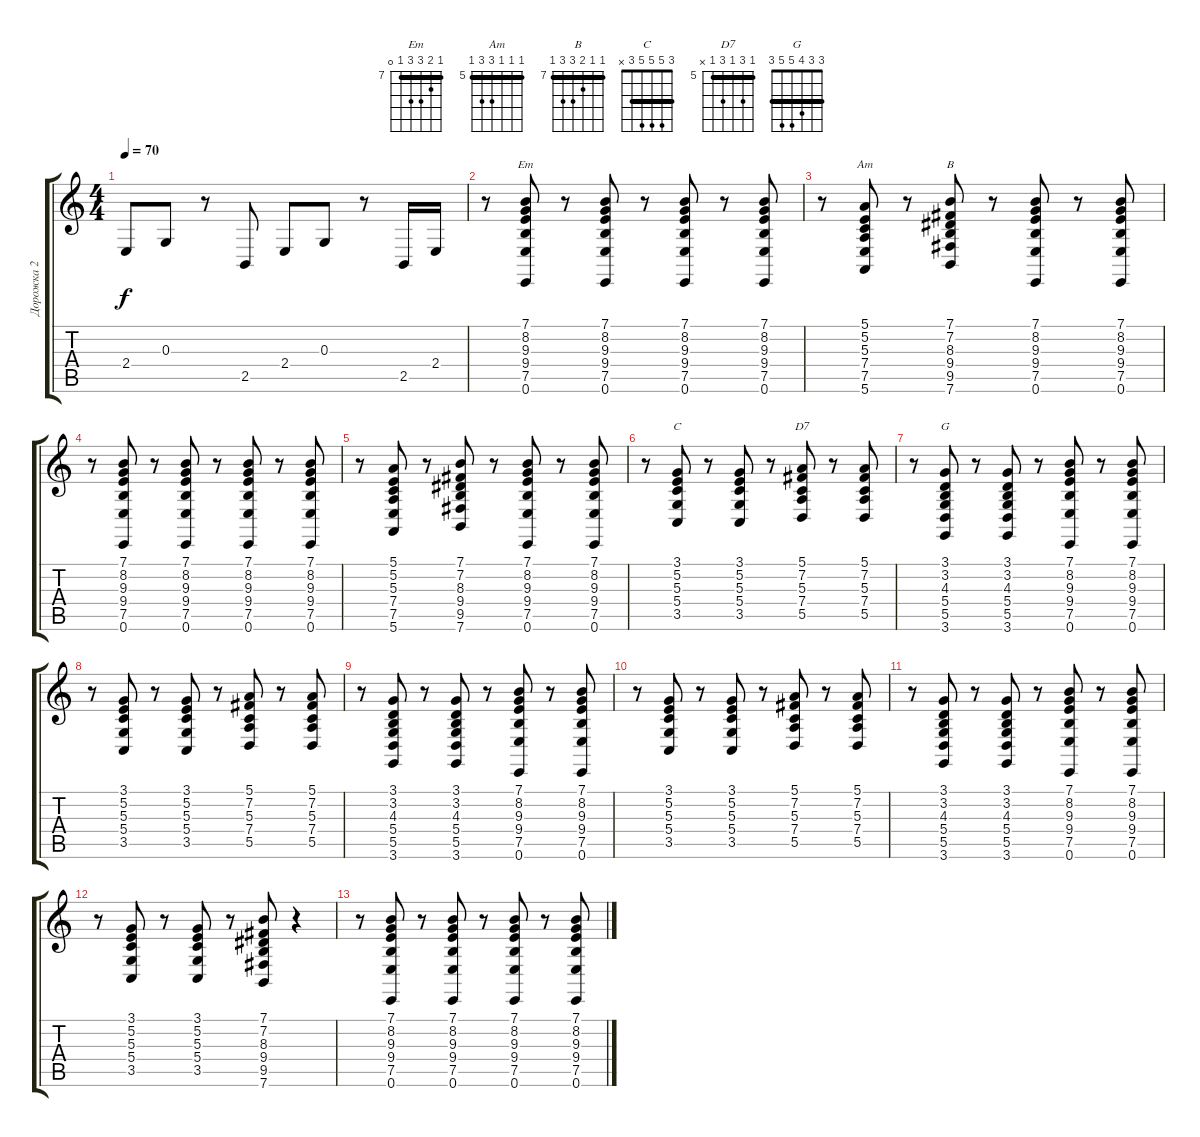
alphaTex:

\track ("Дорожка 2" "Дорожка 2") {instrument acousticgrandpiano}
\staff {score tabs}
\tuning (E4 B3 G3 D3 A2 E2) {hide}
\chord ("Em" 7 8 9 9 7 0) {firstfret 7 barre 7}
\chord ("Am" 5 5 5 7 7 5) {firstfret 5 barre 5}
\chord ("B" 7 7 8 9 9 7) {firstfret 7 barre 7}
\chord ("C" 3 5 5 5 3 x) {barre 3}
\chord ("D7" 5 7 5 7 5 x) {firstfret 5 barre 5}
\chord ("G" 3 3 4 5 5 3) {barre 3}
\ts (4 4)
\tempo 70
\clef g2
\ks c
2.4.8{dy f instrument acousticgrandpiano} 0.3.8 r.8 2.5.8 2.4.8 0.3.8 r.8 2.5.16 2.4.16 |
r.8 (7.1 8.2 9.3 9.4 7.5 0.6).8{ch "Em"} r.8 (7.1 8.2 9.3 9.4 7.5 0.6).8 r.8 (7.1 8.2 9.3 9.4 7.5 0.6).8 r.8 (7.1 8.2 9.3 9.4 7.5 0.6).8 |
r.8 (5.1 5.2 5.3 7.4 7.5 5.6).8{ch "Am"} r.8 (7.1 7.2 8.3 9.4 9.5 7.6).8{ch "B"} r.8 (7.1 8.2 9.3 9.4 7.5 0.6).8 r.8 (7.1 8.2 9.3 9.4 7.5 0.6).8 |
r.8 (7.1 8.2 9.3 9.4 7.5 0.6).8 r.8 (7.1 8.2 9.3 9.4 7.5 0.6).8 r.8 (7.1 8.2 9.3 9.4 7.5 0.6).8 r.8 (7.1 8.2 9.3 9.4 7.5 0.6).8 |
r.8 (5.1 5.2 5.3 7.4 7.5 5.6).8 r.8 (7.1 7.2 8.3 9.4 9.5 7.6).8 r.8 (7.1 8.2 9.3 9.4 7.5 0.6).8 r.8 (7.1 8.2 9.3 9.4 7.5 0.6).8 |
r.8 (3.1 5.2 5.3 5.4 3.5).8{ch "C"} r.8 (3.1 5.2 5.3 5.4 3.5).8 r.8 (5.1 7.2 5.3 7.4 5.5).8{ch "D7"} r.8 (5.1 7.2 5.3 7.4 5.5).8 |
r.8 (3.1 3.2 4.3 5.4 5.5 3.6).8{ch "G"} r.8 (3.1 3.2 4.3 5.4 5.5 3.6).8 r.8 (7.1 8.2 9.3 9.4 7.5 0.6).8 r.8 (7.1 8.2 9.3 9.4 7.5 0.6).8 |
r.8 (3.1 5.2 5.3 5.4 3.5).8 r.8 (3.1 5.2 5.3 5.4 3.5).8 r.8 (5.1 7.2 5.3 7.4 5.5).8 r.8 (5.1 7.2 5.3 7.4 5.5).8 |
r.8 (3.1 3.2 4.3 5.4 5.5 3.6).8 r.8 (3.1 3.2 4.3 5.4 5.5 3.6).8 r.8 (7.1 8.2 9.3 9.4 7.5 0.6).8 r.8 (7.1 8.2 9.3 9.4 7.5 0.6).8 |
r.8 (3.1 5.2 5.3 5.4 3.5).8 r.8 (3.1 5.2 5.3 5.4 3.5).8 r.8 (5.1 7.2 5.3 7.4 5.5).8 r.8 (5.1 7.2 5.3 7.4 5.5).8 |
r.8 (3.1 3.2 4.3 5.4 5.5 3.6).8 r.8 (3.1 3.2 4.3 5.4 5.5 3.6).8 r.8 (7.1 8.2 9.3 9.4 7.5 0.6).8 r.8 (7.1 8.2 9.3 9.4 7.5 0.6).8 |
r.8 (3.1 5.2 5.3 5.4 3.5).8 r.8 (3.1 5.2 5.3 5.4 3.5).8 r.8 (7.1 7.2 8.3 9.4 9.5 7.6).8 r.4 |
r.8 (7.1 8.2 9.3 9.4 7.5 0.6).8 r.8 (7.1 8.2 9.3 9.4 7.5 0.6).8 r.8 (7.1 8.2 9.3 9.4 7.5 0.6).8 r.8 (7.1 8.2 9.3 9.4 7.5 0.6).8
